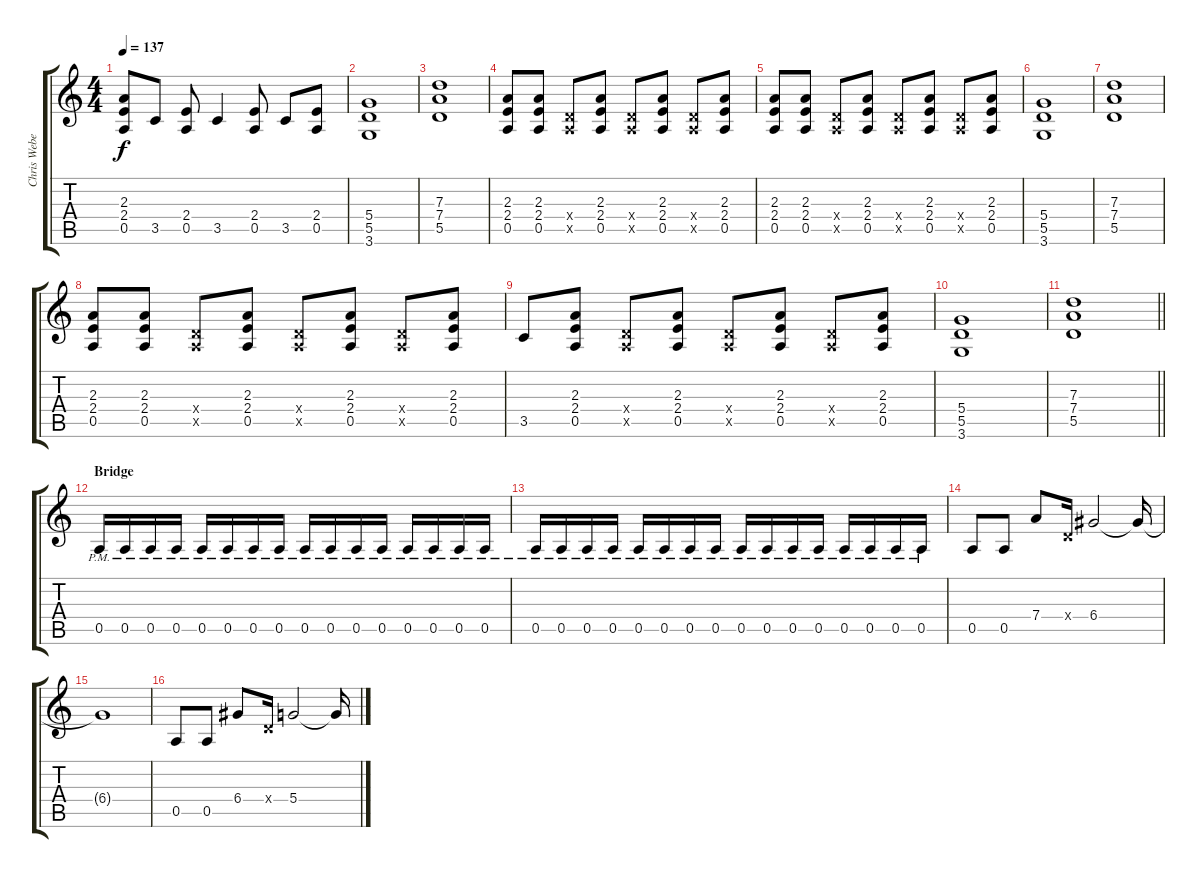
\track ("Chris Weber" "Chris Webe") {instrument overdrivenguitar}
\staff {score tabs}
\tuning (E4 B3 G3 D3 A2 E2) {hide}
\ts (4 4)
\tempo 137
\clef g2
\ks c
(2.3 2.4 0.5).8{dy f} 3.5.8 (2.4 0.5).8 3.5.4 (2.4 0.5).8 3.5.8 (2.4 0.5).8 |
(5.4 5.5 3.6).1 |
(7.3 7.4 5.5).1 |
(2.3 2.4 0.5).8 (2.3 2.4 0.5).8 (0.4{x} 0.5{x}).8 (2.3 2.4 0.5).8 (0.4{x} 0.5{x}).8 (2.3 2.4 0.5).8 (0.4{x} 0.5{x}).8 (2.3 2.4 0.5).8 |
(2.3 2.4 0.5).8 (2.3 2.4 0.5).8 (0.4{x} 0.5{x}).8 (2.3 2.4 0.5).8 (0.4{x} 0.5{x}).8 (2.3 2.4 0.5).8 (0.4{x} 0.5{x}).8 (2.3 2.4 0.5).8 |
(5.4 5.5 3.6).1 |
(7.3 7.4 5.5).1 |
(2.3 2.4 0.5).8 (2.3 2.4 0.5).8 (0.4{x} 0.5{x}).8 (2.3 2.4 0.5).8 (0.4{x} 0.5{x}).8 (2.3 2.4 0.5).8 (0.4{x} 0.5{x}).8 (2.3 2.4 0.5).8 |
3.5.8 (2.3 2.4 0.5).8 (0.4{x} 0.5{x}).8 (2.3 2.4 0.5).8 (0.4{x} 0.5{x}).8 (2.3 2.4 0.5).8 (0.4{x} 0.5{x}).8 (2.3 2.4 0.5).8 |
(5.4 5.5 3.6).1 |
\barLineRight lightlight
(7.3 7.4 5.5).1 |
\section ("" "Bridge")
0.5{pm}.16 0.5{pm}.16 0.5{pm}.16 0.5{pm}.16 0.5{pm}.16 0.5{pm}.16 0.5{pm}.16 0.5{pm}.16 0.5{pm}.16 0.5{pm}.16 0.5{pm}.16 0.5{pm}.16 0.5{pm}.16 0.5{pm}.16 0.5{pm}.16 0.5{pm}.16 |
0.5{pm}.16 0.5{pm}.16 0.5{pm}.16 0.5{pm}.16 0.5{pm}.16 0.5{pm}.16 0.5{pm}.16 0.5{pm}.16 0.5{pm}.16 0.5{pm}.16 0.5{pm}.16 0.5{pm}.16 0.5{pm}.16 0.5{pm}.16 0.5{pm}.16 0.5{pm}.16 |
0.5.8 0.5.8 7.4.8 0.4{x}.16 6.4.2 6.4{t}.16 |
6.4{t}.1 |
0.5.8 0.5.8 6.4.8 0.4{x}.16 5.4.2 5.4{t}.16
